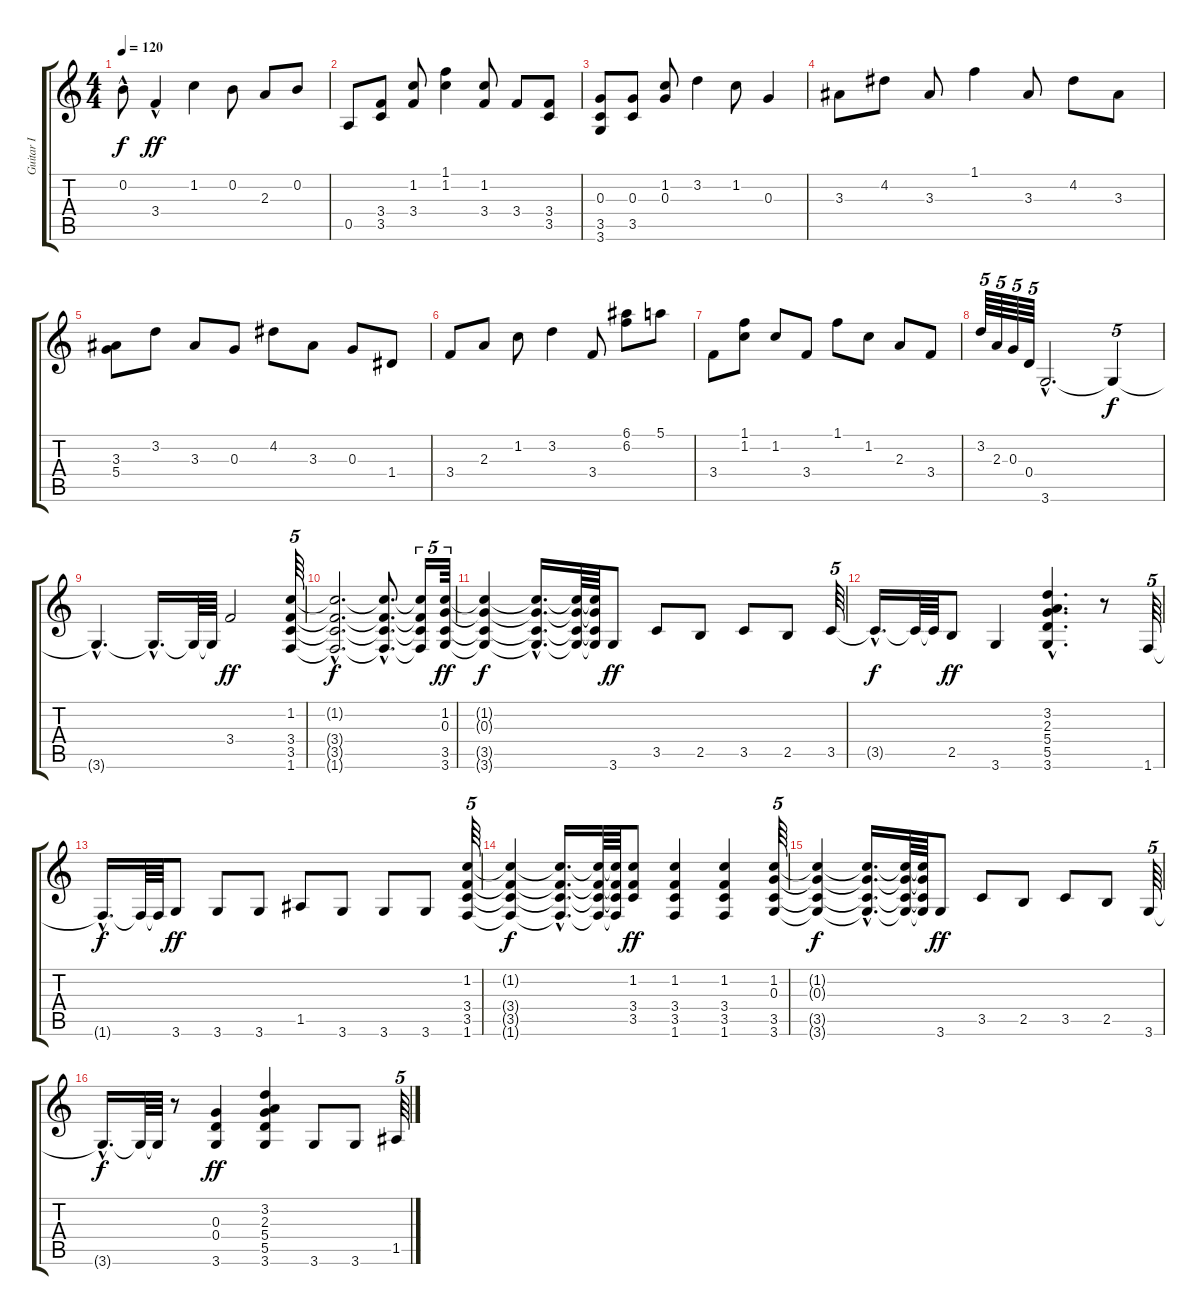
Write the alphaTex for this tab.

\track ("Guitar I" "Guitar I") {instrument acousticguitarsteel}
\staff {score tabs}
\tuning (E4 B3 G3 D3 A2 E2) {hide}
\ts (4 4)
\tempo 120
\clef g2
\ks c
0.2{hac t}.8{dy f} 3.4{hac}.4{dy ff} 1.2.4 0.2.8 2.3.8 0.2.8 |
0.5.8 (3.4 3.5).8 (1.2 3.4).8 (1.1 1.2).4 (1.2 3.4).8 3.4.8 (3.4 3.5).8 |
(0.3 3.5 3.6).8 (0.3 3.5).8 (1.2 0.3).8 3.2.4 1.2.8 0.3.4 |
3.3.8 4.2.8 3.3.8 1.1.4 3.3.8 4.2.8 3.3.8 |
(3.3 5.4).8 3.2.8 3.3.8 0.3.8 4.2.8 3.3.8 0.3.8 1.4.8 |
3.4.8 2.3.8 1.2.8 3.2.4 3.4.8 (6.1 6.2).8 5.1.8 |
3.4.8 (1.1 1.2).8 1.2.8 3.4.8 1.1.8 1.2.8 2.3.8 3.4.8 |
3.2.64{tu (5 4)} 2.3.64{tu (5 4)} 0.3.64{tu (5 4)} 0.4.64{tu (5 4)} 3.6{hac}.2{d} 3.6{t}.4{tu (5 4) dy f} |
3.6{hac t}.4{d} 3.6{hac t}.16{d} 3.6{t}.64 3.6{t}.64 3.4.2{dy ff} (1.2 3.4 3.5 1.6).64{tu (5 4)} |
(1.2{hac t} 3.4{hac t} 3.5{hac t} 1.6{hac t}).2{d dy f} (1.2{hac t} 3.4{hac t} 3.5{hac t} 1.6{hac t}).8{d} (1.2{t} 3.4{t} 3.5{t} 1.6{t}).16{tu (5 4)} (1.2 0.3 3.5 3.6).64{tu (5 4) dy ff} |
(1.2{t} 0.3{t} 3.5{t} 3.6{t}).4{dy f} (1.2{hac t} 0.3{hac t} 3.5{hac t} 3.6{hac t}).16{d} (1.2{t} 0.3{t} 3.5{t} 3.6{t}).64 (1.2{t} 0.3{t} 3.5{t} 3.6{t}).64 3.6.8{dy ff} 3.5.8 2.5.8 3.5.8 2.5.8 3.5.64{tu (5 4)} |
3.5{hac t}.16{d dy f} 3.5{t}.64 3.5{t}.64 2.5.8{dy ff} 3.6.4 (3.2{hac} 2.3{hac} 5.4{hac} 5.5{hac} 3.6{hac}).4{d} r.8 1.6.64{tu (5 4)} |
1.6{hac t}.16{d dy f} 1.6{t}.64 1.6{t}.64 3.6.8{dy ff} 3.6.8 3.6.8 1.5.8 3.6.8 3.6.8 3.6.8 (1.2 3.4 3.5 1.6).64{tu (5 4)} |
(1.2{t} 3.4{t} 3.5{t} 1.6{t}).4{dy f} (1.2{hac t} 3.4{hac t} 3.5{hac t} 1.6{hac t}).16{d} (1.2{t} 3.4{t} 3.5{t} 1.6{t}).64 (1.2{t} 3.4{t} 3.5{t} 1.6{t}).64 (1.2 3.4 3.5).8{dy ff} (1.2 3.4 3.5 1.6).4 (1.2 3.4 3.5 1.6).4 (1.2 0.3 3.5 3.6).64{tu (5 4)} |
(1.2{t} 0.3{t} 3.5{t} 3.6{t}).4{dy f} (1.2{hac t} 0.3{hac t} 3.5{hac t} 3.6{hac t}).16{d} (1.2{t} 0.3{t} 3.5{t} 3.6{t}).64 (1.2{t} 0.3{t} 3.5{t} 3.6{t}).64 3.6.8{dy ff} 3.5.8 2.5.8 3.5.8 2.5.8 3.6.64{tu (5 4)} |
3.6{hac t}.16{d dy f} 3.6{t}.64 3.6{t}.64 r.8 (0.3 0.4 3.6).4{dy ff} (3.2 2.3 5.4 5.5 3.6).4 3.6.8 3.6.8 1.5.64{tu (5 4)}
